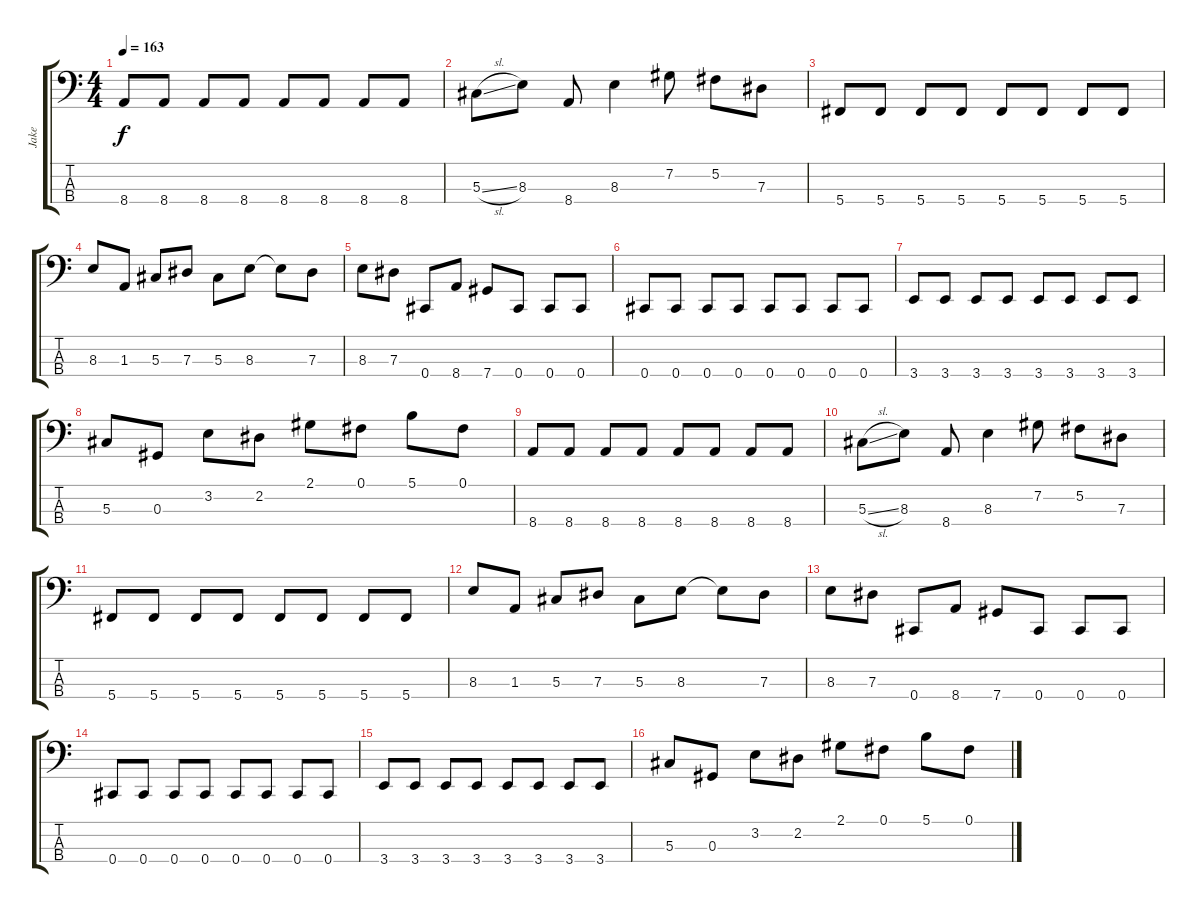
\track ("Jake" "Jake") {instrument slapbass1}
\staff {score tabs}
\tuning (Gb2 Db2 Ab1 Db1) {hide}
\ts (4 4)
\tempo 163
\clef f4
\ks c
8.4.8{dy f} 8.4.8 8.4.8 8.4.8 8.4.8 8.4.8 8.4.8 8.4.8 |
5.3{sl}.8 8.3.8 8.4.8 8.3.4 7.2.8 5.2.8 7.3.8 |
5.4.8 5.4.8 5.4.8 5.4.8 5.4.8 5.4.8 5.4.8 5.4.8 |
8.3.8 1.3.8 5.3.8 7.3.8 5.3.8 8.3.8 8.3{t}.8 7.3.8 |
8.3.8 7.3.8 0.4.8 8.4.8 7.4.8 0.4.8 0.4.8 0.4.8 |
0.4.8 0.4.8 0.4.8 0.4.8 0.4.8 0.4.8 0.4.8 0.4.8 |
3.4.8 3.4.8 3.4.8 3.4.8 3.4.8 3.4.8 3.4.8 3.4.8 |
5.3.8 0.3.8 3.2.8 2.2.8 2.1.8 0.1.8 5.1.8 0.1.8 |
8.4.8 8.4.8 8.4.8 8.4.8 8.4.8 8.4.8 8.4.8 8.4.8 |
5.3{sl}.8 8.3.8 8.4.8 8.3.4 7.2.8 5.2.8 7.3.8 |
5.4.8 5.4.8 5.4.8 5.4.8 5.4.8 5.4.8 5.4.8 5.4.8 |
8.3.8 1.3.8 5.3.8 7.3.8 5.3.8 8.3.8 8.3{t}.8 7.3.8 |
8.3.8 7.3.8 0.4.8 8.4.8 7.4.8 0.4.8 0.4.8 0.4.8 |
0.4.8 0.4.8 0.4.8 0.4.8 0.4.8 0.4.8 0.4.8 0.4.8 |
3.4.8 3.4.8 3.4.8 3.4.8 3.4.8 3.4.8 3.4.8 3.4.8 |
5.3.8 0.3.8 3.2.8 2.2.8 2.1.8 0.1.8 5.1.8 0.1.8
